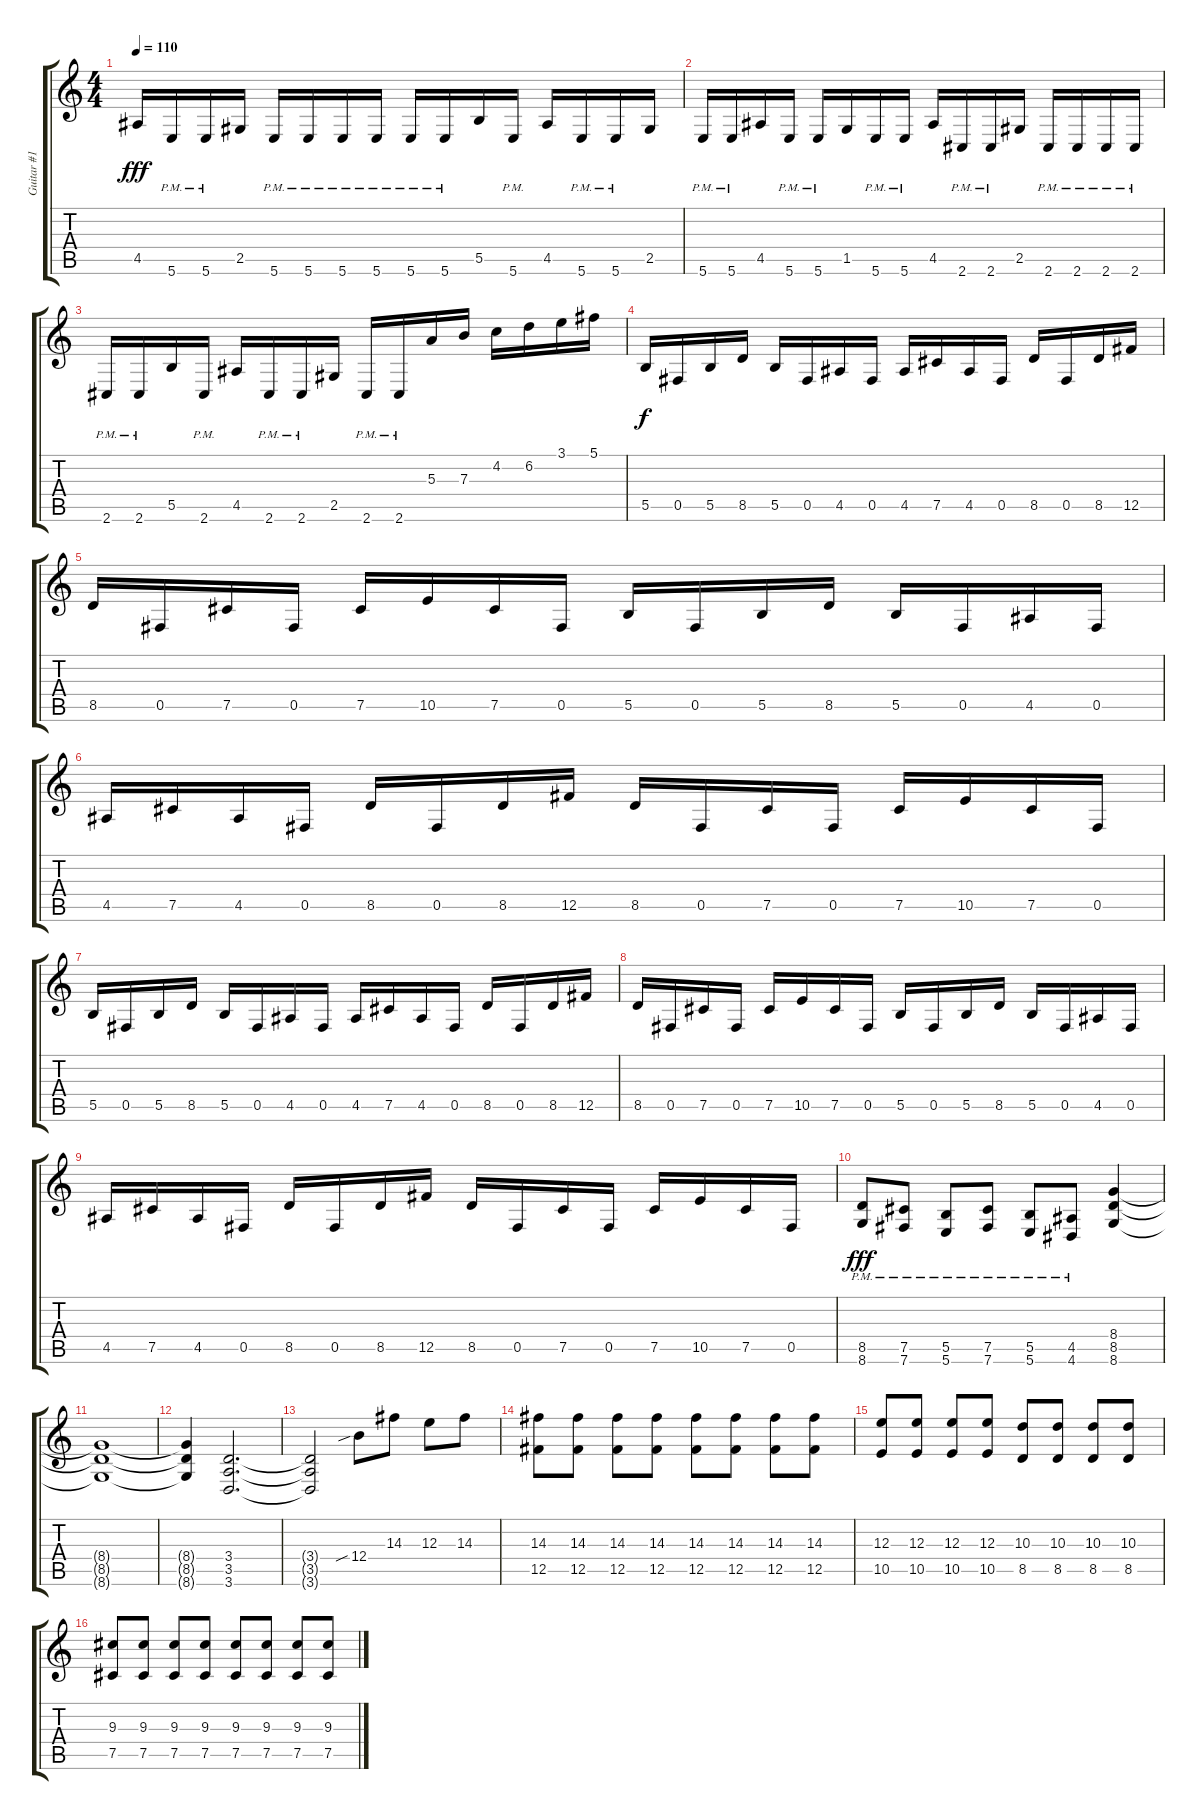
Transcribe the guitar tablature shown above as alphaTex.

\track ("Guitar #1" "Guitar #1") {instrument overdrivenguitar}
\staff {score tabs}
\tuning (Db4 Ab3 E3 B2 Gb2 B1) {hide}
\ts (4 4)
\tempo 110
\clef g2
\ks c
4.5.16{dy fff} 5.6{pm}.16 5.6{pm}.16 2.5.16 5.6{pm}.16 5.6{pm}.16 5.6{pm}.16 5.6{pm}.16 5.6{pm}.16 5.6{pm}.16 5.5.16 5.6{pm}.16 4.5.16 5.6{pm}.16 5.6{pm}.16 2.5.16 |
5.6{pm}.16 5.6{pm}.16 4.5.16 5.6{pm}.16 5.6{pm}.16 1.5.16 5.6{pm}.16 5.6{pm}.16 4.5.16 2.6{pm}.16 2.6{pm}.16 2.5.16 2.6{pm}.16 2.6{pm}.16 2.6{pm}.16 2.6{pm}.16 |
2.6{pm}.16 2.6{pm}.16 5.5.16 2.6{pm}.16 4.5.16 2.6{pm}.16 2.6{pm}.16 2.5.16 2.6{pm}.16 2.6{pm}.16 5.3.16 7.3.16 4.2.16 6.2.16 3.1.16 5.1.16 |
5.5.16{dy f} 0.5.16 5.5.16 8.5.16 5.5.16 0.5.16 4.5.16 0.5.16 4.5.16 7.5.16 4.5.16 0.5.16 8.5.16 0.5.16 8.5.16 12.5.16 |
8.5.16 0.5.16 7.5.16 0.5.16 7.5.16 10.5.16 7.5.16 0.5.16 5.5.16 0.5.16 5.5.16 8.5.16 5.5.16 0.5.16 4.5.16 0.5.16 |
4.5.16 7.5.16 4.5.16 0.5.16 8.5.16 0.5.16 8.5.16 12.5.16 8.5.16 0.5.16 7.5.16 0.5.16 7.5.16 10.5.16 7.5.16 0.5.16 |
5.5.16 0.5.16 5.5.16 8.5.16 5.5.16 0.5.16 4.5.16 0.5.16 4.5.16 7.5.16 4.5.16 0.5.16 8.5.16 0.5.16 8.5.16 12.5.16 |
8.5.16 0.5.16 7.5.16 0.5.16 7.5.16 10.5.16 7.5.16 0.5.16 5.5.16 0.5.16 5.5.16 8.5.16 5.5.16 0.5.16 4.5.16 0.5.16 |
4.5.16 7.5.16 4.5.16 0.5.16 8.5.16 0.5.16 8.5.16 12.5.16 8.5.16 0.5.16 7.5.16 0.5.16 7.5.16 10.5.16 7.5.16 0.5.16 |
(8.5{pm} 8.6{pm}).8{dy fff} (7.5{pm} 7.6{pm}).8 (5.5{pm} 5.6{pm}).8 (7.5{pm} 7.6{pm}).8 (5.5{pm} 5.6{pm}).8 (4.5{pm} 4.6{pm}).8 (8.4 8.5 8.6).4 |
(8.4{t} 8.5{t} 8.6{t}).1 |
(8.4{t} 8.5{t} 8.6{t}).4 (3.4 3.5 3.6).2{d} |
(3.4{t} 3.5{t} 3.6{t}).2 12.4{sib}.8 14.3.8 12.3.8 14.3.8 |
(14.3 12.5).8 (14.3 12.5).8 (14.3 12.5).8 (14.3 12.5).8 (14.3 12.5).8 (14.3 12.5).8 (14.3 12.5).8 (14.3 12.5).8 |
(12.3 10.5).8 (12.3 10.5).8 (12.3 10.5).8 (12.3 10.5).8 (10.3 8.5).8 (10.3 8.5).8 (10.3 8.5).8 (10.3 8.5).8 |
(9.3 7.5).8 (9.3 7.5).8 (9.3 7.5).8 (9.3 7.5).8 (9.3 7.5).8 (9.3 7.5).8 (9.3 7.5).8 (9.3 7.5).8
